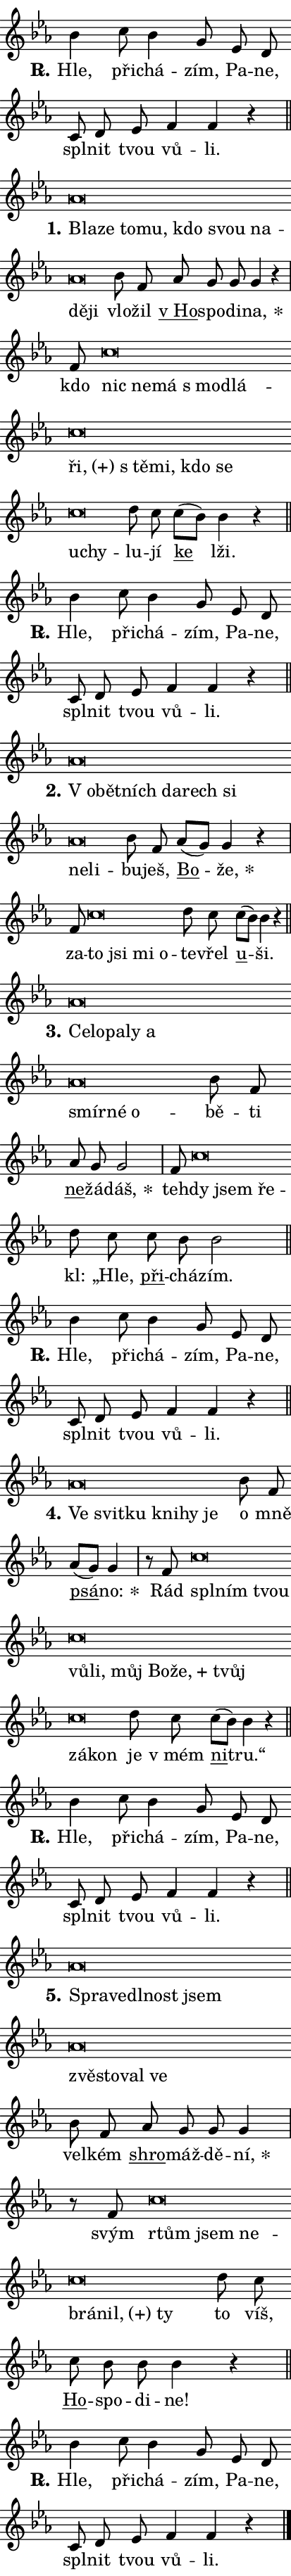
\version "2.24.0"
\header { tagline = "" }
\paper {
  indent = 0\cm
  top-margin = 0\cm
  right-margin = 0\cm
  bottom-margin = 0\cm
  left-margin = 0\cm
  paper-width = 7\cm
  page-breaking = #ly:one-page-breaking
  system-system-spacing.basic-distance = #11
  score-system-spacing.basic-distance = #11
  ragged-last = ##f
}


%% Author: Thomas Morley
%% https://lists.gnu.org/archive/html/lilypond-user/2020-05/msg00002.html
#(define (line-position grob)
"Returns position of @var[grob} in current system:
   @code{'start}, if at first time-step
   @code{'end}, if at last time-step
   @code{'middle} otherwise
"
  (let* ((col (ly:item-get-column grob))
         (ln (ly:grob-object col 'left-neighbor))
         (rn (ly:grob-object col 'right-neighbor))
         (col-to-check-left (if (ly:grob? ln) ln col))
         (col-to-check-right (if (ly:grob? rn) rn col))
         (break-dir-left
           (and
             (ly:grob-property col-to-check-left 'non-musical #f)
             (ly:item-break-dir col-to-check-left)))
         (break-dir-right
           (and
             (ly:grob-property col-to-check-right 'non-musical #f)
             (ly:item-break-dir col-to-check-right))))
        (cond ((eqv? 1 break-dir-left) 'start)
              ((eqv? -1 break-dir-right) 'end)
              (else 'middle))))

#(define (tranparent-at-line-position vctor)
  (lambda (grob)
  "Relying on @code{line-position} select the relevant enry from @var{vctor}.
Used to determine transparency,"
    (case (line-position grob)
      ((end) (not (vector-ref vctor 0)))
      ((middle) (not (vector-ref vctor 1)))
      ((start) (not (vector-ref vctor 2))))))

noteHeadBreakVisibility =
#(define-music-function (break-visibility)(vector?)
"Makes @code{NoteHead}s transparent relying on @var{break-visibility}"
#{
  \override NoteHead.transparent =
    #(tranparent-at-line-position break-visibility)
#})

#(define delete-ledgers-for-transparent-note-heads
  (lambda (grob)
    "Reads whether a @code{NoteHead} is transparent.
If so this @code{NoteHead} is removed from @code{'note-heads} from
@var{grob}, which is supposed to be @code{LedgerLineSpanner}.
As a result ledgers are not printed for this @code{NoteHead}"
    (let* ((nhds-array (ly:grob-object grob 'note-heads))
           (nhds-list
             (if (ly:grob-array? nhds-array)
                 (ly:grob-array->list nhds-array)
                 '()))
           ;; Relies on the transparent-property being done before
           ;; Staff.LedgerLineSpanner.after-line-breaking is executed.
           ;; This is fragile ...
           (to-keep
             (remove
               (lambda (nhd)
                 (ly:grob-property nhd 'transparent #f))
               nhds-list)))
      ;; TODO find a better method to iterate over grob-arrays, similiar
      ;; to filter/remove etc for lists
      ;; For now rebuilt from scratch
      (set! (ly:grob-object grob 'note-heads)  '())
      (for-each
        (lambda (nhd)
          (ly:pointer-group-interface::add-grob grob 'note-heads nhd))
        to-keep))))

hideNotes = {
  \noteHeadBreakVisibility #begin-of-line-visible
}
unHideNotes = {
  \noteHeadBreakVisibility #all-visible
}

% work-around for resetting accidentals
% https://lilypond.org/doc/v2.23/Documentation/notation/displaying-rhythms#unmetered-music
cadenzaMeasure = {
  \cadenzaOff
  \partial 1024 s1024
  \cadenzaOn
}

#(define-markup-command (accent layout props text) (markup?)
  "Underline accented syllable"
  (interpret-markup layout props
    #{\markup \override #'(offset . 4.3) \underline { #text }#}))

responsum = \markup \concat {
  "R" \hspace #-1.05 \path #0.1 #'((moveto 0 0.07) (lineto 0.9 0.8)) \hspace #0.05 "."
}

\layout {
    \context {
        \Staff
        \remove "Time_signature_engraver"
        \override LedgerLineSpanner.after-line-breaking = #delete-ledgers-for-transparent-note-heads
    }
    \context {
        \Voice {
            \override NoteHead.output-attributes = #'((class . "notehead"))
            \override Hairpin.height = #0.55
        }
    }
    \context {
        \Lyrics {
            \override StanzaNumber.output-attributes = #'((class . "stanzanumber"))
            \override LyricSpace.minimum-distance = #0.9
            \override LyricText.font-name = #"TeX Gyre Schola"
            \override LyricText.font-size = 1
            \override StanzaNumber.font-name = #"TeX Gyre Schola Bold"
            \override StanzaNumber.font-size = 1
        }
    }
}

% magnetic-lyrics.ily
%
%   written by
%     Jean Abou Samra <jean@abou-samra.fr>
%     Werner Lemberg <wl@gnu.org>
%
%   adapted by
%     Jiri Hon <jiri.hon@gmail.com>
%
% Version 2022-Apr-15

% https://www.mail-archive.com/lilypond-user@gnu.org/msg149350.html

#(define (Left_hyphen_pointer_engraver context)
   "Collect syllable-hyphen-syllable occurrences in lyrics and store
them in properties.  This engraver only looks to the left.  For
example, if the lyrics input is @code{foo -- bar}, it does the
following.

@itemize @bullet
@item
Set the @code{text} property of the @code{LyricHyphen} grob between
@q{foo} and @q{bar} to @code{foo}.

@item
Set the @code{left-hyphen} property of the @code{LyricText} grob with
text @q{foo} to the @code{LyricHyphen} grob between @q{foo} and
@q{bar}.
@end itemize

Use this auxiliary engraver in combination with the
@code{lyric-@/text::@/apply-@/magnetic-@/offset!} hook."
   (let ((hyphen #f)
         (text #f))
     (make-engraver
      (acknowledgers
       ((lyric-syllable-interface engraver grob source-engraver)
        (set! text grob)))
      (end-acknowledgers
       ((lyric-hyphen-interface engraver grob source-engraver)
        ;(when (not (grob::has-interface grob 'lyric-space-interface))
          (set! hyphen grob)));)
      ((stop-translation-timestep engraver)
       (when (and text hyphen)
         (ly:grob-set-object! text 'left-hyphen hyphen))
       (set! text #f)
       (set! hyphen #f)))))

#(define (lyric-text::apply-magnetic-offset! grob)
   "If the space between two syllables is less than the value in
property @code{LyricText@/.details@/.squash-threshold}, move the right
syllable to the left so that it gets concatenated with the left
syllable.

Use this function as a hook for
@code{LyricText@/.after-@/line-@/breaking} if the
@code{Left_@/hyphen_@/pointer_@/engraver} is active."
   (let ((hyphen (ly:grob-object grob 'left-hyphen #f)))
     (when hyphen
       (let ((left-text (ly:spanner-bound hyphen LEFT)))
         (when (grob::has-interface left-text 'lyric-syllable-interface)
           (let* ((common (ly:grob-common-refpoint grob left-text X))
                  (this-x-ext (ly:grob-extent grob common X))
                  (left-x-ext
                   (begin
                     ;; Trigger magnetism for left-text.
                     (ly:grob-property left-text 'after-line-breaking)
                     (ly:grob-extent left-text common X)))
                  ;; `delta` is the gap width between two syllables.
                  (delta (- (interval-start this-x-ext)
                            (interval-end left-x-ext)))
                  (details (ly:grob-property grob 'details))
                  (threshold (assoc-get 'squash-threshold details 0.2)))
             (when (< delta threshold)
               (let* (;; We have to manipulate the input text so that
                      ;; ligatures crossing syllable boundaries are not
                      ;; disabled.  For languages based on the Latin
                      ;; script this is essentially a beautification.
                      ;; However, for non-Western scripts it can be a
                      ;; necessity.
                      (lt (ly:grob-property left-text 'text))
                      (rt (ly:grob-property grob 'text))
                      (is-space (grob::has-interface hyphen 'lyric-space-interface))
                      (space (if is-space " " ""))
                      (space-markup (grob-interpret-markup grob " "))
                      (space-size (interval-length (ly:stencil-extent space-markup X)))
                      (extra-delta (if is-space space-size 0))
                      ;; Append new syllable.
                      (ltrt-space (if (and (string? lt) (string? rt))
                                (string-append lt space rt)
                                (make-concat-markup (list lt space rt))))
                      ;; Right-align `ltrt` to the right side.
                      (ltrt-space-markup (grob-interpret-markup
                               grob
                               (make-translate-markup
                                (cons (interval-length this-x-ext) 0)
                                (make-right-align-markup ltrt-space)))))
                 (begin
                   ;; Don't print `left-text`.
                   (ly:grob-set-property! left-text 'stencil #f)
                   ;; Set text and stencil (which holds all collected
                   ;; syllables so far) and shift it to the left.
                   (ly:grob-set-property! grob 'text ltrt-space)
                   (ly:grob-set-property! grob 'stencil ltrt-space-markup)
                   (ly:grob-translate-axis! grob (- (- delta extra-delta)) X))))))))))


#(define (lyric-hyphen::displace-bounds-first grob)
   ;; Make very sure this callback isn't triggered too early.
   (let ((left (ly:spanner-bound grob LEFT))
         (right (ly:spanner-bound grob RIGHT)))
     (ly:grob-property left 'after-line-breaking)
     (ly:grob-property right 'after-line-breaking)
     (ly:lyric-hyphen::print grob)))

squashThreshold = #0.4

\layout {
  \context {
    \Lyrics
    \consists #Left_hyphen_pointer_engraver
    \override LyricText.after-line-breaking =
      #lyric-text::apply-magnetic-offset!
    \override LyricHyphen.stencil = #lyric-hyphen::displace-bounds-first
    \override LyricText.details.squash-threshold = \squashThreshold
    \override LyricHyphen.minimum-distance = 0
    \override LyricHyphen.minimum-length = \squashThreshold
  }
}

squash = \override LyricText.details.squash-threshold = 9999
unSquash = \override LyricText.details.squash-threshold = \squashThreshold

left = \override LyricText.self-alignment-X = #LEFT
unLeft = \revert LyricText.self-alignment-X

starOffset = #(lambda (grob) 
                (let ((x_offset (ly:self-alignment-interface::aligned-on-x-parent grob)))
                  (if (= x_offset 0) 0 (+ x_offset 1.2))))

star = #(define-music-function (syllable)(string?)
"Append star separator at the end of a syllable"
#{
  \once \override LyricText.X-offset = #starOffset
  \lyricmode { \markup {
    #syllable
    \override #'((font-name . "TeX Gyre Schola Bold")) \hspace #0.2 \lower #0.65 \larger "*"
  } }
#})

starAccent = #(define-music-function (syllable)(string?)
"Append star separator at the end of a syllable and make accent"
#{
  \once \override LyricText.X-offset = #starOffset
  \lyricmode { \markup {
    \accent #syllable
    \override #'((font-name . "TeX Gyre Schola Bold")) \hspace #0.2 \lower #0.65 \larger "*"
  } }
#})

breath = #(define-music-function (syllable)(string?)
"Append breathing indicator at the end of a syllable"
#{
  \lyricmode { \markup { #syllable "+" } }
#})

optionalBreath = #(define-music-function (syllable)(string?)
"Append optional breathing indicator at the end of a syllable"
#{
  \lyricmode { \markup { #syllable "(+)" } }
#})


\score {
    <<
        \new Voice = "melody" { \cadenzaOn \key es \major \relative { bes'4 c8 bes4 g8 \bar "" es d \bar "" c d es \bar "" f4 f r \cadenzaMeasure \bar "||" \break } }
        \new Lyrics \lyricsto "melody" { \lyricmode { \set stanza = \responsum
Hle, při -- chá -- zím, Pa -- ne, spl -- nit tvou vů -- li. } }
    >>
    \layout {}
}

\score {
    <<
        \new Voice = "melody" { \cadenzaOn \key es \major \relative { as'\breve*1/16 \hideNotes \breve*1/16 \bar "" \breve*1/16 \bar "" \breve*1/16 \bar "" \breve*1/16 \bar "" \breve*1/16 \bar "" \breve*1/16 \bar "" \breve*1/16 \breve*1/16 \bar "" \unHideNotes bes8 f \bar "" as g g g4 r \cadenzaMeasure \bar "|" f8 c'\breve*1/16 \hideNotes \breve*1/16 \bar "" \breve*1/16 \bar "" \breve*1/16 \bar "" \breve*1/16 \bar "" \breve*1/16 \bar "" \breve*1/16 \bar "" \breve*1/16 \bar "" \breve*1/16 \bar "" \breve*1/16 \bar "" \breve*1/16 \breve*1/16 \bar "" \unHideNotes d8 c \bar "" c[( bes)] bes4 r \cadenzaMeasure \bar "||" \break } }
        \new Lyrics \lyricsto "melody" { \lyricmode { \set stanza = "1."
\left Bla -- \squash ze to -- mu, kdo svou na -- dě -- ji \unLeft \unSquash vlo -- žil \markup \accent "v Ho" -- spo -- di -- \star na, kdo \left nic \squash ne -- má "s mo" -- dlá -- \optionalBreath ři, "s tě" -- mi, kdo se u -- chy -- \unLeft \unSquash lu -- jí \markup \accent ke lži. } }
    >>
    \layout {}
}

\score {
    <<
        \new Voice = "melody" { \cadenzaOn \key es \major \relative { bes'4 c8 bes4 g8 \bar "" es d \bar "" c d es \bar "" f4 f r \cadenzaMeasure \bar "||" \break } }
        \new Lyrics \lyricsto "melody" { \lyricmode { \set stanza = \responsum
Hle, při -- chá -- zím, Pa -- ne, spl -- nit tvou vů -- li. } }
    >>
    \layout {}
}

\score {
    <<
        \new Voice = "melody" { \cadenzaOn \key es \major \relative { as'\breve*1/16 \hideNotes \breve*1/16 \bar "" \breve*1/16 \bar "" \breve*1/16 \bar "" \breve*1/16 \bar "" \breve*1/16 \bar "" \breve*1/16 \breve*1/16 \bar "" \unHideNotes bes8 f \bar "" as[( g)] g4 r \cadenzaMeasure \bar "|" f8 c'\breve*1/16 \hideNotes \breve*1/16 \bar "" \breve*1/16 \breve*1/16 \bar "" \unHideNotes d8 c \bar "" c[( bes)] bes4 r \cadenzaMeasure \bar "||" \break } }
        \new Lyrics \lyricsto "melody" { \lyricmode { \set stanza = "2."
\left "V o" -- \squash bět -- ních da -- rech si ne -- li -- \unLeft \unSquash bu -- ješ, \markup \accent Bo -- \star že, za -- \left to \squash jsi mi o -- \unLeft \unSquash te -- vřel \markup \accent u -- ši. } }
    >>
    \layout {}
}

\score {
    <<
        \new Voice = "melody" { \cadenzaOn \key es \major \relative { as'\breve*1/16 \hideNotes \breve*1/16 \bar "" \breve*1/16 \bar "" \breve*1/16 \bar "" \breve*1/16 \bar "" \breve*1/16 \bar "" \breve*1/16 \breve*1/16 \bar "" \unHideNotes bes8 f \bar "" as g g2 \cadenzaMeasure \bar "|" f8 c'\breve*1/16 \hideNotes \breve*1/16 \breve*1/16 \bar "" \unHideNotes d8 c \bar "" c bes bes2 \cadenzaMeasure \bar "||" \break } }
        \new Lyrics \lyricsto "melody" { \lyricmode { \set stanza = "3."
\left Ce -- \squash lo -- pa -- ly a smír -- né o -- \unLeft \unSquash bě -- ti \markup \accent ne -- žá -- \star dáš, teh -- \left dy \squash jsem ře -- \unLeft \unSquash kl: „Hle, \markup \accent při -- chá -- zím. } }
    >>
    \layout {}
}

\score {
    <<
        \new Voice = "melody" { \cadenzaOn \key es \major \relative { bes'4 c8 bes4 g8 \bar "" es d \bar "" c d es \bar "" f4 f r \cadenzaMeasure \bar "||" \break } }
        \new Lyrics \lyricsto "melody" { \lyricmode { \set stanza = \responsum
Hle, při -- chá -- zím, Pa -- ne, spl -- nit tvou vů -- li. } }
    >>
    \layout {}
}

\score {
    <<
        \new Voice = "melody" { \cadenzaOn \key es \major \relative { as'\breve*1/16 \hideNotes \breve*1/16 \bar "" \breve*1/16 \bar "" \breve*1/16 \bar "" \breve*1/16 \breve*1/16 \bar "" \unHideNotes bes8 f \bar "" as[( g)] g4 \cadenzaMeasure \bar "|" r8 f8 c'\breve*1/16 \hideNotes \breve*1/16 \bar "" \breve*1/16 \bar "" \breve*1/16 \bar "" \breve*1/16 \bar "" \breve*1/16 \bar "" \breve*1/16 \bar "" \breve*1/16 \bar "" \breve*1/16 \bar "" \breve*1/16 \breve*1/16 \bar "" \unHideNotes d8 c \bar "" c[( bes)] bes4 r \cadenzaMeasure \bar "||" \break } }
        \new Lyrics \lyricsto "melody" { \lyricmode { \set stanza = "4."
\left Ve \squash svit -- ku kni -- hy je \unLeft \unSquash o mně \markup \accent psá -- \star no: Rád \left spl -- \squash ním tvou vů -- li, můj Bo -- \breath "že," tvůj zá -- kon \unLeft \unSquash je "v mém" \markup \accent ni -- tru.“ } }
    >>
    \layout {}
}

\score {
    <<
        \new Voice = "melody" { \cadenzaOn \key es \major \relative { bes'4 c8 bes4 g8 \bar "" es d \bar "" c d es \bar "" f4 f r \cadenzaMeasure \bar "||" \break } }
        \new Lyrics \lyricsto "melody" { \lyricmode { \set stanza = \responsum
Hle, při -- chá -- zím, Pa -- ne, spl -- nit tvou vů -- li. } }
    >>
    \layout {}
}

\score {
    <<
        \new Voice = "melody" { \cadenzaOn \key es \major \relative { as'\breve*1/16 \hideNotes \breve*1/16 \bar "" \breve*1/16 \bar "" \breve*1/16 \bar "" \breve*1/16 \bar "" \breve*1/16 \bar "" \breve*1/16 \bar "" \breve*1/16 \breve*1/16 \bar "" \unHideNotes bes8 f \bar "" as g g g4 \cadenzaMeasure \bar "|" r8 f8 c'\breve*1/16 \hideNotes \breve*1/16 \bar "" \breve*1/16 \bar "" \breve*1/16 \bar "" \breve*1/16 \breve*1/16 \bar "" \unHideNotes d8 c \bar "" c bes bes bes4 r \cadenzaMeasure \bar "||" \break } }
        \new Lyrics \lyricsto "melody" { \lyricmode { \set stanza = "5."
\left Spra -- \squash ve -- dl -- nost jsem zvě -- sto -- val ve \unLeft \unSquash vel -- kém \markup \accent shro -- máž -- dě -- \star ní, svým \left rtům \squash jsem ne -- brá -- \optionalBreath nil, ty \unLeft \unSquash to víš, \markup \accent Ho -- spo -- di -- ne! } }
    >>
    \layout {}
}

\score {
    <<
        \new Voice = "melody" { \cadenzaOn \key es \major \relative { bes'4 c8 bes4 g8 \bar "" es d \bar "" c d es \bar "" f4 f r \cadenzaMeasure \bar "||" \break } \bar "|." }
        \new Lyrics \lyricsto "melody" { \lyricmode { \set stanza = \responsum
Hle, při -- chá -- zím, Pa -- ne, spl -- nit tvou vů -- li. } }
    >>
    \layout {}
}
